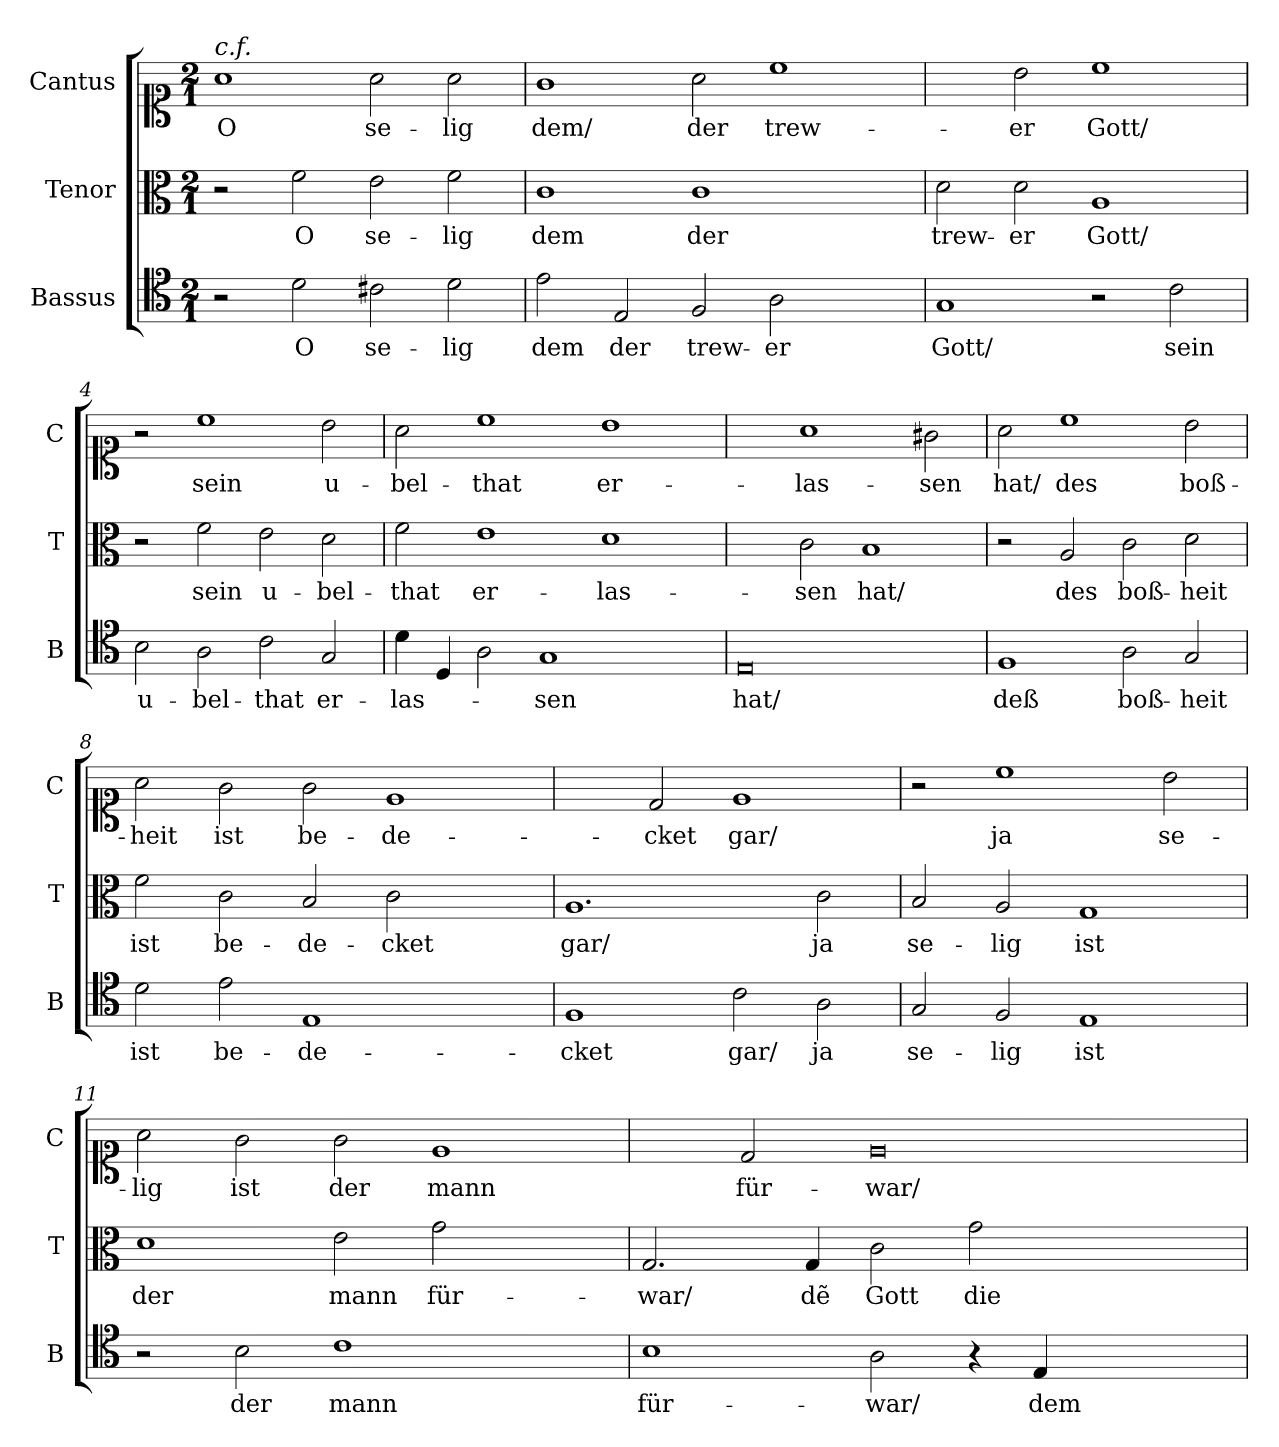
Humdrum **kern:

**kern	**text	**kern	**text	**kern	**text
*part3	*part3	*part2	*part2	*part1	*part1
*staff3	*staff3	*staff2	*staff2	*staff1	*staff1
*I"Bassus	*	*I"Tenor	*	*I"Cantus	*
*I'B	*	*I'T	*	*I'C	*
*clefC4	*	*clefC3	*	*clefC1	*
*k[]	*	*k[]	*	*k[]	*
*A:aeo	*	*A:aeo	*	*A:aeo	*
*M2/1	*	*M2/1	*	*M2/1	*
*MM180	*	*MM180	*	*MM180	*
=1	=1	=1	=1	=1	=1
!	!	!	!	!LO:TX:a:i:t=c.f.	!
2r	.	2r	.	1a	O
2d	O	2f	O	.	.
2c#X	se-	2e	se-	2a	se-
2d	-lig	2f	-lig	2a	-lig
=2	=2	=2	=2	=2	=2
2e	dem	1c	dem	1g	dem/
2E	der	.	.	.	.
2F	trew-	1c	der	2a	der
2A	-er	.	.	1cc	trew-
2ryy	.	2ryy	.	.	.
=3	=3	=3	=3	=3	=3
1G	Gott/	2d	trew-	2ryy	.
.	.	2d	-er	2b	-er
2r	.	1A	Gott/	1cc	Gott/
2c	sein	.	.	.	.
=4	=4	=4	=4	=4	=4
2B	u-	2r	.	2r	.
2A	-bel-	2f	sein	1cc	sein
2c	-that	2e	u-	.	.
2G	er-	2d	-bel-	2b	u-
=5	=5	=5	=5	=5	=5
4d	-las-	2f	-that	2a	-bel-
4D	.	.	.	.	.
2A	.	1e	er-	1cc	-that
1G	-sen	.	.	.	.
.	.	1d	-las-	1b	er-
2ryy	.	.	.	.	.
=6	=6	=6	=6	=6	=6
0E	hat/	2ryy	.	2ryy	.
.	.	2c	-sen	1a	-las-
.	.	1B	hat/	.	.
.	.	.	.	2g#X	-sen
=7	=7	=7	=7	=7	=7
1F	deß	2r	.	2a	hat/
.	.	2A	des	1cc	des
2A	boß-	2c	boß-	.	.
2G	-heit	2d	-heit	2b	boß-
=8	=8	=8	=8	=8	=8
2d	ist	2f	ist	2a	-heit
2e	be-	2c	be-	2g	ist
1E	-de-	2B	-de-	2g	be-
.	.	2c	-cket	1e	-de-
2ryy	.	2ryy	.	.	.
=9	=9	=9	=9	=9	=9
1F	-cket	1.A	gar/	2ryy	.
.	.	.	.	2d	-cket
2c	gar/	.	.	1e	gar/
2A	ja	2c	ja	.	.
=10	=10	=10	=10	=10	=10
2G	se-	2B	se-	2r	.
2F	-lig	2A	-lig	1cc	ja
1E	ist	1G	ist	.	.
.	.	.	.	2b	se-
=11	=11	=11	=11	=11	=11
2r	.	1d	der	2a	-lig
2B	der	.	.	2g	ist
1c	mann	2e	mann	2g	der
.	.	2g	für-	1e	mann
2ryy	.	2ryy	.	.	.
=12	=12	=12	=12	=12	=12
1B	für-	2.G	-war/	2ryy	.
.	.	.	.	2d	für-
.	.	4G	dẽ	.	.
2A	-war/	2c	Gott	0e	-war/
4r	.	2g	die	.	.
4E	dem	.	.	.	.
1ryy	.	1ryy	.	.	.
=	=	=	=	=	=
*-	*-	*-	*-	*-	*-
